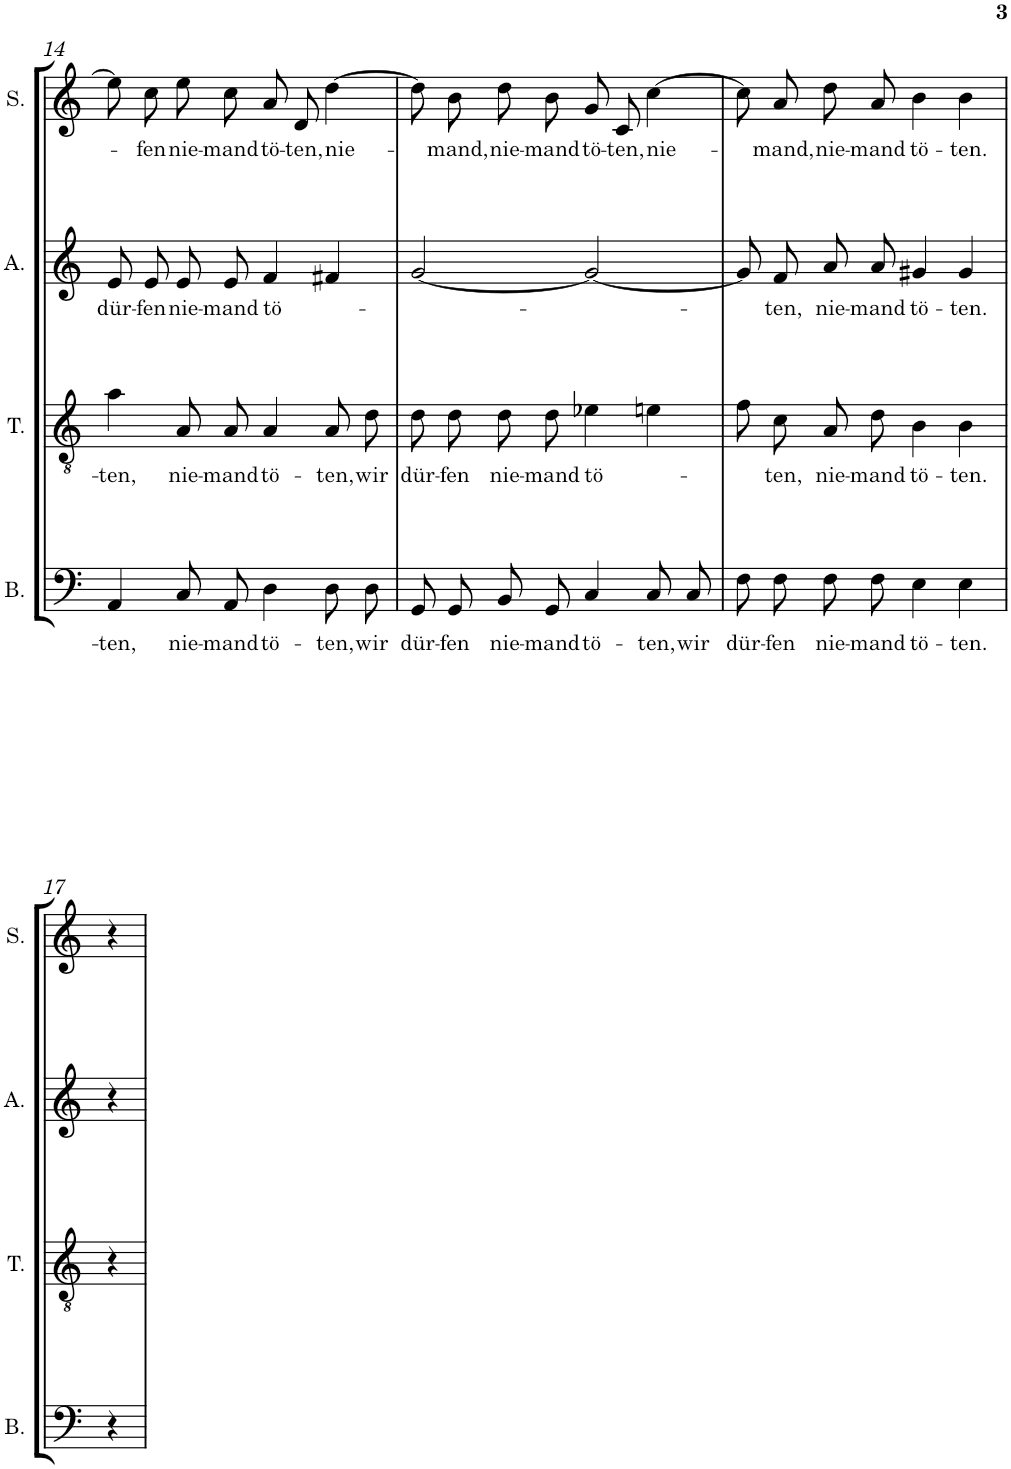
**kern	**text	**kern	**text	**kern	**text	**kern	**text
*part4	*part4	*part3	*part3	*part2	*part2	*part1	*part1
*staff4	*staff4	*staff3	*staff3	*staff2	*staff2	*staff1	*staff1
*I"Baß	*	*I"Tenor	*	*I"Alt	*	*I"Sopran	*
*I'B.	*	*I'T.	*	*I'A.	*	*I'S.	*
!!LO:PB:g=z
*clefF4	*	*clefGv2	*	*clefG2	*	*clefG2	*
*k[]	*	*k[]	*	*k[]	*	*k[]	*
*M4/4	*	*M4/4	*	*M4/4	*	*M4/4	*
=14	=14	=14	=14	=14	=14	=14	=14
!	!LO:LY:b	!	!LO:LY:b	!	!LO:LY:b	!	!
4AA/	-ten,	4a\	-ten,	8e/L	dür-	8ee\L]	.
!	!	!	!	!	!LO:LY:b	!	!LO:LY:b
.	.	.	.	8e/J	-fen	8cc\J	-fen
!	!LO:LY:b	!	!LO:LY:b	!	!LO:LY:b	!	!LO:LY:b
8C/L	nie-	8A/L	nie-	8e/L	nie-	8ee\L	nie-
!	!LO:LY:b	!	!LO:LY:b	!	!LO:LY:b	!	!LO:LY:b
8AA/J	-mand	8A/J	-mand	8e/J	-mand	8cc\J	-mand
!	!LO:LY:b	!	!LO:LY:b	!	!LO:LY:b	!	!LO:LY:b
4D\	tö-	4A/	tö-	4f/	tö-	8a/L	tö-
!	!	!	!	!	!	!	!LO:LY:b
.	.	.	.	.	.	8d/J	-ten,
!	!LO:LY:b	!	!LO:LY:b	!	!	!	!LO:LY:b
8D\L	-ten,	8A\L	-ten,	4f#X/	.	[4dd\	nie-
!	!LO:LY:b	!	!LO:LY:b	!	!	!	!
8D\J	wir	8d\J	wir	.	.	.	.
=15	=15	=15	=15	=15	=15	=15	=15
!	!LO:LY:b	!	!LO:LY:b	!	!	!	!
8GG/L	dür-	8d\L	dür-	[2g/	.	8dd\L]	.
!	!LO:LY:b	!	!LO:LY:b	!	!	!	!LO:LY:b
8GG/J	-fen	8d\J	-fen	.	.	8b\J	-mand,
!	!LO:LY:b	!	!LO:LY:b	!	!	!	!LO:LY:b
8BB/L	nie-	8d\L	nie-	.	.	8dd\L	nie-
!	!LO:LY:b	!	!LO:LY:b	!	!	!	!LO:LY:b
8GG/J	-mand	8d\J	-mand	.	.	8b\J	-mand
!	!LO:LY:b	!	!LO:LY:b	!	!	!	!LO:LY:b
4C/	tö-	4e-X\	tö-	2g/_	.	8g/L	tö-
!	!	!	!	!	!	!	!LO:LY:b
.	.	.	.	.	.	8c/J	-ten,
!	!LO:LY:b	!	!	!	!	!	!LO:LY:b
8C/L	-ten,	4en\	.	.	.	[4cc\	nie-
!	!LO:LY:b	!	!	!	!	!	!
8C/J	wir	.	.	.	.	.	.
=16	=16	=16	=16	=16	=16	=16	=16
!	!LO:LY:b	!	!	!	!	!	!
8F\L	dür-	8f\L	.	8g/L]	.	8cc\L]	.
!	!LO:LY:b	!	!LO:LY:b	!	!LO:LY:b	!	!LO:LY:b
8F\J	-fen	8c\J	-ten,	8f/J	-ten,	8a\J	-mand,
!	!LO:LY:b	!	!LO:LY:b	!	!LO:LY:b	!	!LO:LY:b
8F\L	nie-	8A\L	nie-	8a/L	nie-	8dd\L	nie-
!	!LO:LY:b	!	!LO:LY:b	!	!LO:LY:b	!	!LO:LY:b
8F\J	-mand	8d\J	-mand	8a/J	-mand	8a\J	-mand
!	!LO:LY:b	!	!LO:LY:b	!	!LO:LY:b	!	!LO:LY:b
4E\	tö-	4B\	tö-	4g#X/	tö-	4b\	tö-
!	!LO:LY:b	!	!LO:LY:b	!	!LO:LY:b	!	!LO:LY:b
4E\	-ten.	4B\	-ten.	4g#/	-ten.	4b\	-ten.
!!LO:LB:g=z
=17	=17	=17	=17	=17	=17	=17	=17
4r	.	4r	.	4r	.	4r	.
=	=	=	=	=	=	=	=
*-	*-	*-	*-	*-	*-	*-	*-
